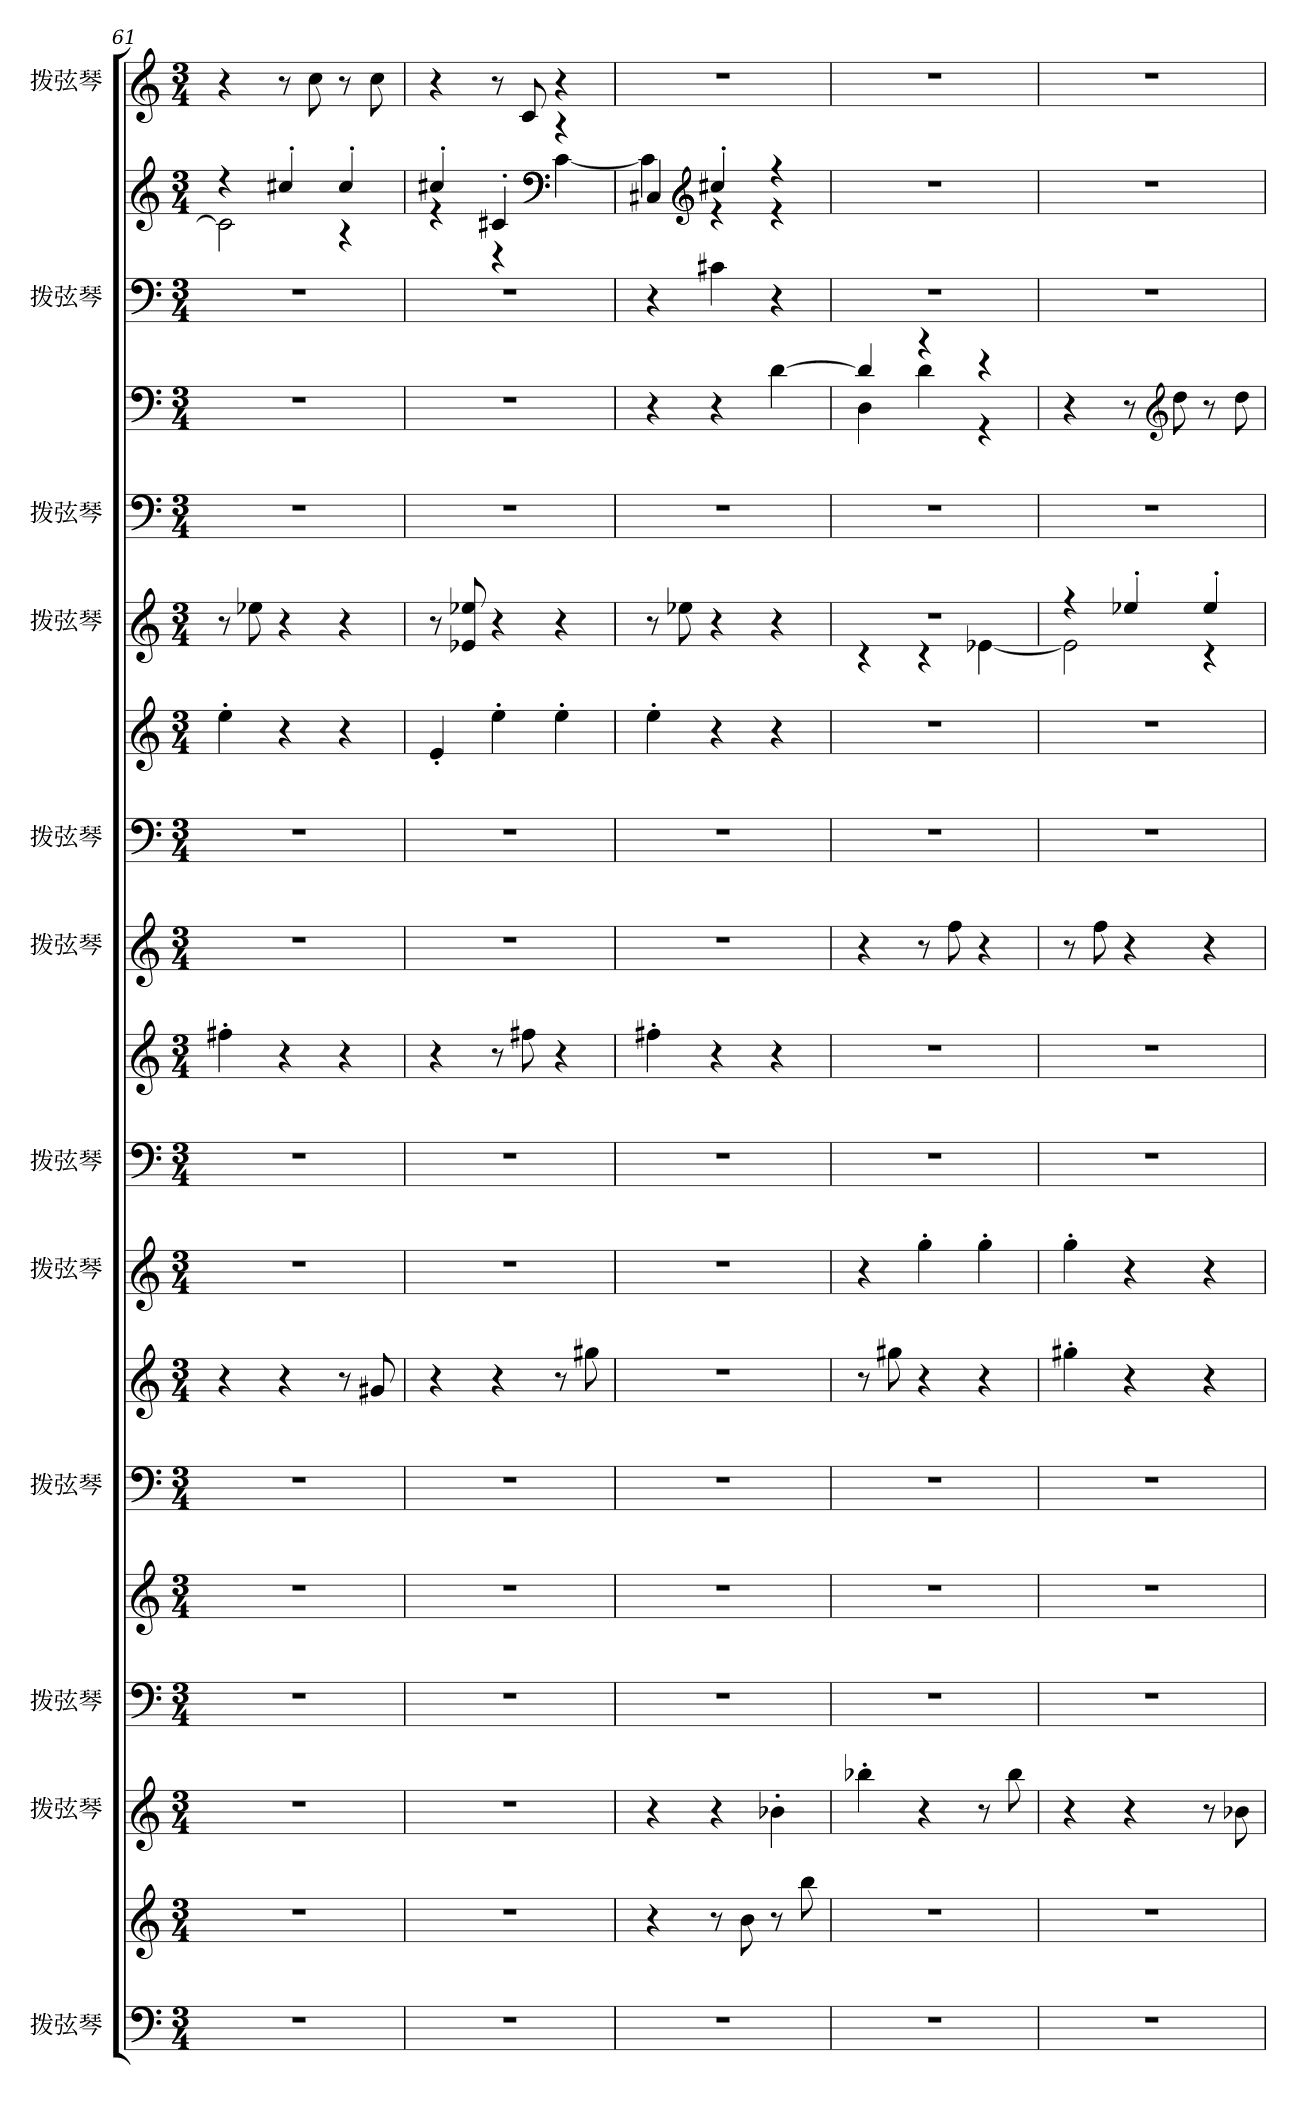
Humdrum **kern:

**kern	**kern	**kern	**kern	**kern	**kern	**kern	**kern	**kern	**kern	**kern	**kern	**kern	**kern	**kern	**kern	**kern	**kern	**kern
*part12	*part12	*part11	*part10	*part10	*part9	*part9	*part8	*part7	*part7	*part6	*part5	*part5	*part4	*part3	*part3	*part2	*part2	*part1
*staff19	*staff18	*staff17	*staff16	*staff15	*staff14	*staff13	*staff12	*staff11	*staff10	*staff9	*staff8	*staff7	*staff6	*staff5	*staff4	*staff3	*staff2	*staff1
*I"拨弦琴	*	*I"拨弦琴	*I"拨弦琴	*	*I"拨弦琴	*	*I"拨弦琴	*I"拨弦琴	*	*I"拨弦琴	*I"拨弦琴	*	*I"拨弦琴	*I"拨弦琴	*	*I"拨弦琴	*	*I"拨弦琴
*clefF4	*clefG2	*clefG2	*clefF4	*clefG2	*clefF4	*clefG2	*clefG2	*clefF4	*clefG2	*clefG2	*clefF4	*clefG2	*clefG2	*clefF4	*clefF4	*clefF4	*clefG2	*clefG2
*k[]	*k[]	*k[]	*k[]	*k[]	*k[]	*k[]	*k[]	*k[]	*k[]	*k[]	*k[]	*k[]	*k[]	*k[]	*k[]	*k[]	*k[]	*k[]
*M3/4	*M3/4	*M3/4	*M3/4	*M3/4	*M3/4	*M3/4	*M3/4	*M3/4	*M3/4	*M3/4	*M3/4	*M3/4	*M3/4	*M3/4	*M3/4	*M3/4	*M3/4	*M3/4
=61	=61	=61	=61	=61	=61	=61	=61	=61	=61	=61	=61	=61	=61	=61	=61	=61	=61	=61
*	*	*	*	*	*	*	*	*	*	*	*	*	*	*	*	*	*^	*
2.r	2.r	2.r	2.r	2.r	2.r	4r	2.r	2.r	4ff#X'\	2.r	2.r	4ee'\	8r	2.r	2.r	2.r	4r	2c#\]	4r
.	.	.	.	.	.	.	.	.	.	.	.	.	8ee-X\	.	.	.	.	.	.
.	.	.	.	.	.	4r	.	.	4r	.	.	4r	4r	.	.	.	4cc#X'/	.	8r
.	.	.	.	.	.	.	.	.	.	.	.	.	.	.	.	.	.	.	8cc\
.	.	.	.	.	.	8r	.	.	4r	.	.	4r	4r	.	.	.	4cc#'/	4r	8r
.	.	.	.	.	.	8g#X/	.	.	.	.	.	.	.	.	.	.	.	.	8cc\
=62	=62	=62	=62	=62	=62	=62	=62	=62	=62	=62	=62	=62	=62	=62	=62	=62	=62	=62	=62
2.r	2.r	2.r	2.r	2.r	2.r	4r	2.r	2.r	4r	2.r	2.r	4e'/	8r	2.r	2.r	2.r	4cc#X'/	4r	4r
.	.	.	.	.	.	.	.	.	.	.	.	.	8e-X/ 8ee-X/	.	.	.	.	.	.
.	.	.	.	.	.	4r	.	.	8r	.	.	4ee'\	4r	.	.	.	4c#X'/	4r	8r
.	.	.	.	.	.	.	.	.	8ff#X\	.	.	.	.	.	.	.	.	.	8c/
*	*	*	*	*	*	*	*	*	*	*	*	*	*	*	*	*	*clefF4	*	*
.	.	.	.	.	.	8r	.	.	4r	.	.	4ee'\	4r	.	.	.	4r	[4c#\	4r
.	.	.	.	.	.	8gg#X\	.	.	.	.	.	.	.	.	.	.	.	.	.
=63	=63	=63	=63	=63	=63	=63	=63	=63	=63	=63	=63	=63	=63	=63	=63	=63	=63	=63	=63
2.r	4r	4r	2.r	2.r	2.r	2.r	2.r	2.r	4ff#X'\	2.r	2.r	4ee'\	8r	2.r	4r	4r	4C#X/	4c#\]	2.r
.	.	.	.	.	.	.	.	.	.	.	.	.	8ee-X\	.	.	.	.	.	.
*	*	*	*	*	*	*	*	*	*	*	*	*	*	*	*	*	*clefG2	*	*
.	8r	4r	.	.	.	.	.	.	4r	.	.	4r	4r	.	4r	4c#X\	4cc#X'/	4r	.
.	8b\	.	.	.	.	.	.	.	.	.	.	.	.	.	.	.	.	.	.
.	8r	4b-X'\	.	.	.	.	.	.	4r	.	.	4r	4r	.	[4d\	4r	4r	4r	.
.	8bb\	.	.	.	.	.	.	.	.	.	.	.	.	.	.	.	.	.	.
*	*	*	*	*	*	*	*	*	*	*	*	*	*	*	*	*	*v	*v	*
!!LO:PB:g=z
=64	=64	=64	=64	=64	=64	=64	=64	=64	=64	=64	=64	=64	=64	=64	=64	=64	=64	=64
*	*	*	*	*	*	*	*	*	*	*	*	*	*^	*	*^	*	*	*
2.r	2.r	4bb-X'\	2.r	2.r	2.r	8r	4r	2.r	2.r	4r	2.r	2.r	2.r	4r	2.r	4d/]	4D\	2.r	2.r	2.r
.	.	.	.	.	.	8gg#X\	.	.	.	.	.	.	.	.	.	.	.	.	.	.
.	.	4r	.	.	.	4r	4gg'\	.	.	8r	.	.	.	4r	.	4r	4d\	.	.	.
.	.	.	.	.	.	.	.	.	.	8ff\	.	.	.	.	.	.	.	.	.	.
.	.	8r	.	.	.	4r	4gg'\	.	.	4r	.	.	.	[4e-X\	.	4r	4r	.	.	.
.	.	8bb-\	.	.	.	.	.	.	.	.	.	.	.	.	.	.	.	.	.	.
*	*	*	*	*	*	*	*	*	*	*	*	*	*	*	*	*v	*v	*	*	*
=65	=65	=65	=65	=65	=65	=65	=65	=65	=65	=65	=65	=65	=65	=65	=65	=65	=65	=65	=65
2.r	2.r	4r	2.r	2.r	2.r	4gg#X'\	4gg'\	2.r	2.r	8r	2.r	2.r	4r	2e-\]	2.r	4r	2.r	2.r	2.r
.	.	.	.	.	.	.	.	.	.	8ff\	.	.	.	.	.	.	.	.	.
.	.	4r	.	.	.	4r	4r	.	.	4r	.	.	4ee-X'/	.	.	8r	.	.	.
*	*	*	*	*	*	*	*	*	*	*	*	*	*	*	*	*clefG2	*	*	*
.	.	.	.	.	.	.	.	.	.	.	.	.	.	.	.	8dd\	.	.	.
.	.	8r	.	.	.	4r	4r	.	.	4r	.	.	4ee-'/	4r	.	8r	.	.	.
.	.	8b-X\	.	.	.	.	.	.	.	.	.	.	.	.	.	8dd\	.	.	.
*	*	*	*	*	*	*	*	*	*	*	*	*	*v	*v	*	*	*	*	*
=	=	=	=	=	=	=	=	=	=	=	=	=	=	=	=	=	=	=
*-	*-	*-	*-	*-	*-	*-	*-	*-	*-	*-	*-	*-	*-	*-	*-	*-	*-	*-
